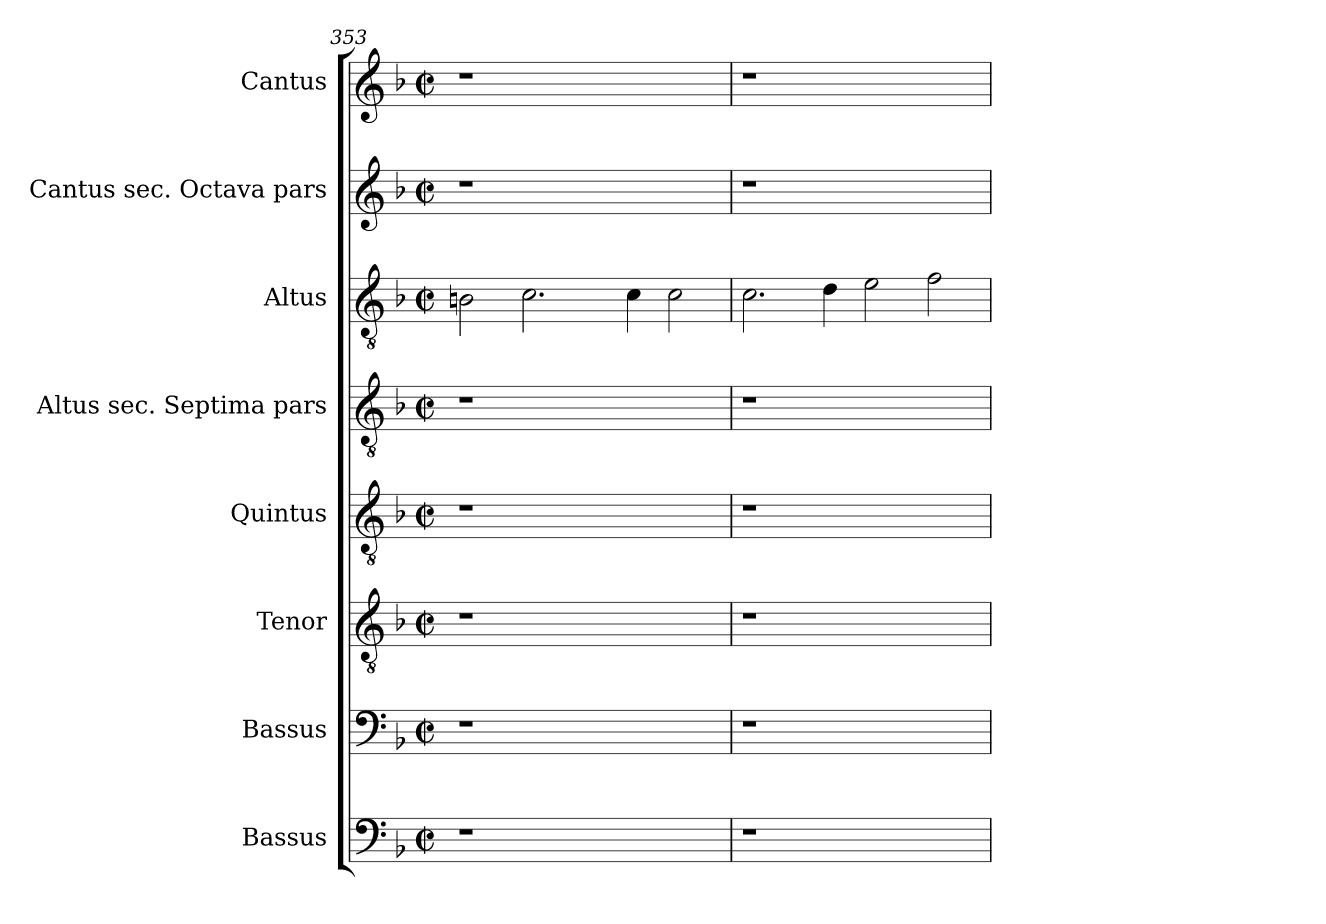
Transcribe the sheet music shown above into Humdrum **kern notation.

**kern	**kern	**kern	**kern	**kern	**kern	**kern	**kern
*part8	*part7	*part6	*part5	*part4	*part3	*part2	*part1
*staff8	*staff7	*staff6	*staff5	*staff4	*staff3	*staff2	*staff1
*I"Bassus	*I"Bassus	*I"Tenor	*I"Quintus	*I"Altus sec. Septima pars	*I"Altus	*I"Cantus sec. Octava pars	*I"Cantus
*	*I'Bassus	*I'Tenor	*I'Quintus	*	*I'Altus	*	*I'Cantus
!!LO:LB:g=z
*clefF4	*clefF4	*clefGv2	*clefGv2	*clefGv2	*clefGv2	*clefG2	*clefG2
*k[b-]	*k[b-]	*k[b-]	*k[b-]	*k[b-]	*k[b-]	*k[b-]	*k[b-]
*F:	*F:	*F:	*F:	*F:	*F:	*F:	*F:
*M2/2	*M2/2	*M2/2	*M2/2	*M2/2	*M2/2	*M2/2	*M2/2
*met(c|)	*met(c|)	*met(c|)	*met(c|)	*met(c|)	*met(c|)	*met(c|)	*met(c|)
=353	=353	=353	=353	=353	=353	=353	=353
1r	1r	1r	1r	1r	2Bn\	1r	1r
.	.	.	.	.	2.c\	.	.
1ryy	1ryy	1ryy	1ryy	1ryy	.	1ryy	1ryy
.	.	.	.	.	4c\	.	.
.	.	.	.	.	2c\	.	.
=354	=354	=354	=354	=354	=354	=354	=354
1r	1r	1r	1r	1r	2.c\	1r	1r
.	.	.	.	.	4d\	.	.
1ryy	1ryy	1ryy	1ryy	1ryy	2e\	1ryy	1ryy
.	.	.	.	.	2f\	.	.
=	=	=	=	=	=	=	=
*-	*-	*-	*-	*-	*-	*-	*-
